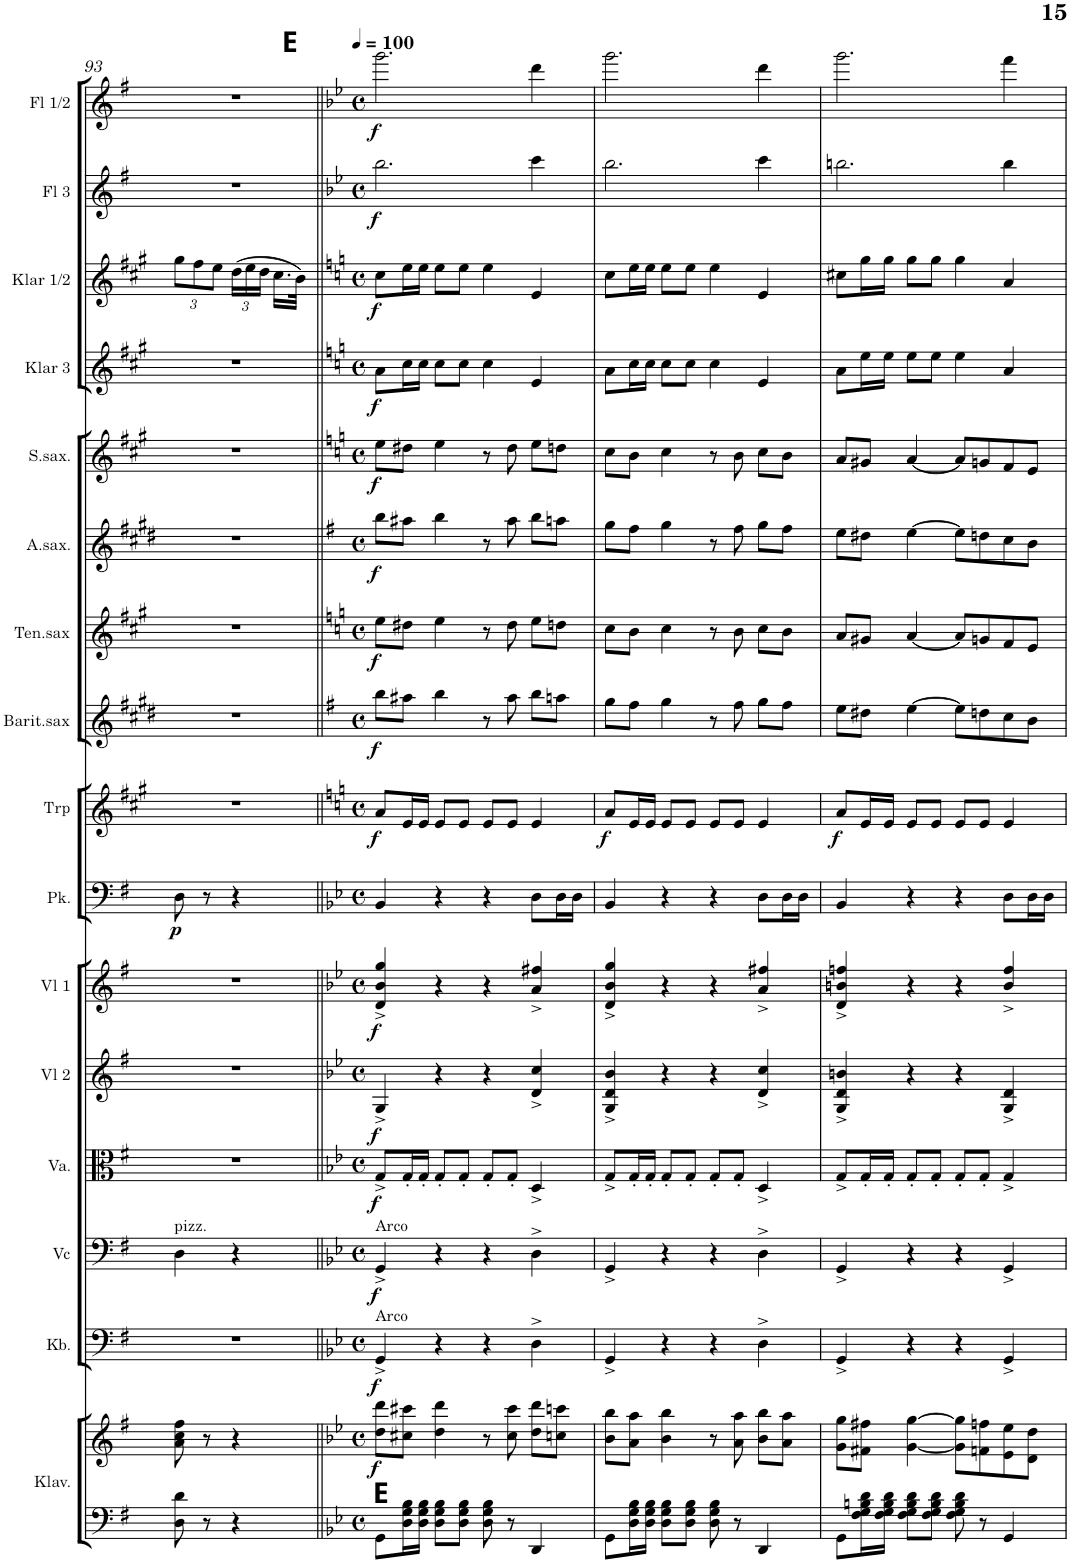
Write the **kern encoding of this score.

**kern	**kern	**dynam	**kern	**dynam	**kern	**dynam	**kern	**dynam	**kern	**dynam	**kern	**dynam	**kern	**dynam	**kern	**dynam	**kern	**dynam	**kern	**dynam	**kern	**dynam	**kern	**dynam	**kern	**dynam	**kern	**dynam	**kern	**dynam	**kern	**dynam
*part16	*part16	*part16	*part15	*part15	*part14	*part14	*part13	*part13	*part12	*part12	*part11	*part11	*part10	*part10	*part9	*part9	*part8	*part8	*part7	*part7	*part6	*part6	*part5	*part5	*part4	*part4	*part3	*part3	*part2	*part2	*part1	*part1
*staff17	*staff16	*staff16/17	*staff15	*staff15	*staff14	*staff14	*staff13	*staff13	*staff12	*staff12	*staff11	*staff11	*staff10	*staff10	*staff9	*staff9	*staff8	*staff8	*staff7	*staff7	*staff6	*staff6	*staff5	*staff5	*staff4	*staff4	*staff3	*staff3	*staff2	*staff2	*staff1	*staff1
*I"Klavier	*	*	*I"Kb.	*	*I"Vc	*	*I"Viola	*	*I"Vl 2	*	*I"Vl 1	*	*I"Pauken	*	*I"Trp (B)	*	*I"Barit.sax	*	*I"Ten.sax	*	*I"A.sax.	*	*I"S.sax.	*	*I"Klar 3 (B)	*	*I"Klar 1/2 (B)	*	*I"Fl 3	*	*I"Fl 1/2	*
*I'Klav.	*	*	*I'Kb.	*	*I'Vc	*	*I'Va.	*	*I'Vl 2	*	*I'Vl 1	*	*I'Pk.	*	*I'Trp	*	*I'Barit.sax	*	*I'Ten.sax	*	*I'A.sax.	*	*I'S.sax.	*	*I'Klar 3	*	*I'Klar 1/2	*	*I'Fl 3	*	*I'Fl 1/2	*
!!LO:PB:g=z
*clefF4	*clefG2	*	*clefF4	*	*clefF4	*	*clefC3	*	*clefG2	*	*clefG2	*	*clefF4	*	*clefG2	*	*clefG2	*	*clefG2	*	*clefG2	*	*clefG2	*	*clefG2	*	*clefG2	*	*clefG2	*	*clefG2	*
*	*	*	*Trd7c12	*	*	*	*	*	*	*	*	*	*	*	*Trd1c2	*	*Trd12c21	*	*Trd8c14	*	*Trd5c9	*	*Trd1c2	*	*Trd1c2	*	*Trd1c2	*	*	*	*	*
*k[f#]	*k[f#]	*	*k[f#]	*	*k[f#]	*	*k[f#]	*	*k[f#]	*	*k[f#]	*	*k[f#]	*	*k[f#c#g#]	*	*k[f#c#g#d#]	*	*k[f#c#g#]	*	*k[f#c#g#d#]	*	*k[f#c#g#]	*	*k[f#c#g#]	*	*k[f#c#g#]	*	*k[f#]	*	*k[f#]	*
*G:	*G:	*	*G:	*	*G:	*	*G:	*	*G:	*	*G:	*	*G:	*	*A:	*	*E:	*	*A:	*	*E:	*	*A:	*	*A:	*	*A:	*	*G:	*	*G:	*
*M2/4	*M2/4	*	*M2/4	*	*M2/4	*	*M2/4	*	*M2/4	*	*M2/4	*	*M2/4	*	*M2/4	*	*M2/4	*	*M2/4	*	*M2/4	*	*M2/4	*	*M2/4	*	*M2/4	*	*M2/4	*	*M2/4	*
*	*	*	*	*	*	*	*	*	*	*	*	*	*	*	*	*	*	*	*	*	*	*	*	*	*	*	*Xbrackettup	*	*	*	*	*
=93	=93	=93	=93	=93	=93	=93	=93	=93	=93	=93	=93	=93	=93	=93	=93	=93	=93	=93	=93	=93	=93	=93	=93	=93	=93	=93	=93	=93	=93	=93	=93	=93
!	!	!	!	!	!LO:TX:a:t=pizz.	!	!	!	!	!	!	!	!	!	!	!	!	!	!	!	!	!	!	!	!	!	!	!	!	!	!	!
!	!	!	!	!	!	!	!	!	!	!	!	!	!	!LO:DY:b	!	!	!	!	!	!	!	!	!	!	!	!	!	!	!	!	!	!
8D\ 8d\	8a\ 8cc\ 8ff#\	.	2r	.	4D\	.	2r	.	2r	.	2r	.	8D\	p	2r	.	2r	.	2r	.	2r	.	2r	.	2r	.	12gg#\L	.	2r	.	2r	.
.	.	.	.	.	.	.	.	.	.	.	.	.	.	.	.	.	.	.	.	.	.	.	.	.	.	.	12ff#\	.	.	.	.	.
8r	8r	.	.	.	.	.	.	.	.	.	.	.	8r	.	.	.	.	.	.	.	.	.	.	.	.	.	.	.	.	.	.	.
.	.	.	.	.	.	.	.	.	.	.	.	.	.	.	.	.	.	.	.	.	.	.	.	.	.	.	12ee\J	.	.	.	.	.
4r	4r	.	.	.	4r	.	.	.	.	.	.	.	4r	.	.	.	.	.	.	.	.	.	.	.	.	.	(24dd\LL	.	.	.	.	.
.	.	.	.	.	.	.	.	.	.	.	.	.	.	.	.	.	.	.	.	.	.	.	.	.	.	.	24ee\	.	.	.	.	.
.	.	.	.	.	.	.	.	.	.	.	.	.	.	.	.	.	.	.	.	.	.	.	.	.	.	.	24dd\JJ	.	.	.	.	.
.	.	.	.	.	.	.	.	.	.	.	.	.	.	.	.	.	.	.	.	.	.	.	.	.	.	.	16.cc#\LL	.	.	.	.	.
.	.	.	.	.	.	.	.	.	.	.	.	.	.	.	.	.	.	.	.	.	.	.	.	.	.	.	32b\JJk)	.	.	.	.	.
=94||	=94||	=94||	=94||	=94||	=94||	=94||	=94||	=94||	=94||	=94||	=94||	=94||	=94||	=94||	=94||	=94||	=94||	=94||	=94||	=94||	=94||	=94||	=94||	=94||	=94||	=94||	=94||	=94||	=94||	=94||	=94||	=94||
*k[b-e-]	*k[b-e-]	*	*k[b-e-]	*	*k[b-e-]	*	*k[b-e-]	*	*k[b-e-]	*	*k[b-e-]	*	*k[b-e-]	*	*k[]	*	*k[f#]	*	*k[]	*	*k[f#]	*	*k[]	*	*k[]	*	*k[]	*	*k[b-e-]	*	*k[b-e-]	*
*g:	*g:	*	*g:	*	*g:	*	*g:	*	*g:	*	*g:	*	*g:	*	*a:	*	*e:	*	*a:	*	*e:	*	*a:	*	*a:	*	*a:	*	*g:	*	*g:	*
*M4/4	*M4/4	*	*M4/4	*	*M4/4	*	*M4/4	*	*M4/4	*	*M4/4	*	*M4/4	*	*M4/4	*	*M4/4	*	*M4/4	*	*M4/4	*	*M4/4	*	*M4/4	*	*M4/4	*	*M4/4	*	*M4/4	*
*met(c)	*met(c)	*	*met(c)	*	*met(c)	*	*met(c)	*	*met(c)	*	*met(c)	*	*met(c)	*	*met(c)	*	*met(c)	*	*met(c)	*	*met(c)	*	*met(c)	*	*met(c)	*	*met(c)	*	*met(c)	*	*met(c)	*
*	*	*	*	*	*	*	*	*	*	*	*	*	*	*	*	*	*	*	*	*	*	*	*	*	*	*	*	*	*	*	*MM100	*
!	!	!	!	!	!	!	!	!	!	!	!	!	!	!	!	!	!	!	!	!	!	!	!	!	!	!	!	!	!	!	!LO:TX:a:B:t=E	!
!	!	!	!	!	!LO:TX:a:t=Arco	!	!	!	!	!	!	!	!	!	!	!	!	!	!	!	!	!	!	!	!	!	!	!	!	!	!	!
!	!	!	!LO:TX:a:t=Arco	!	!	!	!	!	!	!	!	!	!	!	!	!	!	!	!	!	!	!	!	!	!	!	!	!	!	!	!	!
!	!LO:TX:b:B:t=E	!	!	!	!	!	!	!	!	!	!	!	!	!	!	!	!	!	!	!	!	!	!	!	!	!	!	!	!	!	!	!
!	!	!LO:DY:b	!	!LO:DY:b	!	!LO:DY:b	!	!LO:DY:b	!	!LO:DY:b	!	!LO:DY:b	!	!	!	!LO:DY:b	!	!LO:DY:b	!	!LO:DY:b	!	!LO:DY:b	!	!LO:DY:b	!	!LO:DY:b	!	!LO:DY:b	!	!LO:DY:b	!	!LO:DY:b
8GG\L	8dd\ 8ddd\L	f	4GG^/	f	4GG^/	f	8G^/L	f	4G^/	f	4d/^ 4b-/^ 4gg/^	f	4BB-/	.	8a/L	f	8bb\L	f	8ee\L	f	8bb\L	f	8ee\L	f	8a\L	f	8cc\L	f	2.bb-\	f	2.ggg\	f
16D\ 16G\ 16B-\L	8cc#X\ 8ccc#X\J	.	.	.	.	.	16G'/L	.	.	.	.	.	.	.	16e/L	.	8aa#X\J	.	8dd#X\J	.	8aa#X\J	.	8dd#X\J	.	16cc\L	.	16ee\L	.	.	.	.	.
16D\ 16G\ 16B-\JJ	.	.	.	.	.	.	16G'/JJ	.	.	.	.	.	.	.	16e/JJ	.	.	.	.	.	.	.	.	.	16cc\JJ	.	16ee\JJ	.	.	.	.	.
8D\ 8G\ 8B-\L	4dd\ 4ddd\	.	4r	.	4r	.	8G'/L	.	4r	.	4r	.	4r	.	8e/L	.	4bb\	.	4ee\	.	4bb\	.	4ee\	.	8cc\L	.	8ee\L	.	.	.	.	.
8D\ 8G\ 8B-\J	.	.	.	.	.	.	8G'/J	.	.	.	.	.	.	.	8e/J	.	.	.	.	.	.	.	.	.	8cc\J	.	8ee\J	.	.	.	.	.
8D\ 8G\ 8B-\	8r	.	4r	.	4r	.	8G'/L	.	4r	.	4r	.	4r	.	8e/L	.	8r	.	8r	.	8r	.	8r	.	4cc\	.	4ee\	.	.	.	.	.
8r	8cc#\ 8ccc#\	.	.	.	.	.	8G'/J	.	.	.	.	.	.	.	8e/J	.	8aa#\	.	8dd#\	.	8aa#\	.	8dd#\	.	.	.	.	.	.	.	.	.
4DD/	8dd\ 8ddd\L	.	4D^\	.	4D^\	.	4D^/	.	4d/^ 4cc/^	.	4a/^ 4ff#X/^	.	8D\L	.	4e/	.	8bb\L	.	8ee\L	.	8bb\L	.	8ee\L	.	4e/	.	4e/	.	4ccc\	.	4ddd\	.
.	8ccn\ 8cccn\J	.	.	.	.	.	.	.	.	.	.	.	16D\L	.	.	.	8aan\J	.	8ddn\J	.	8aan\J	.	8ddn\J	.	.	.	.	.	.	.	.	.
.	.	.	.	.	.	.	.	.	.	.	.	.	16D\JJ	.	.	.	.	.	.	.	.	.	.	.	.	.	.	.	.	.	.	.
=95	=95	=95	=95	=95	=95	=95	=95	=95	=95	=95	=95	=95	=95	=95	=95	=95	=95	=95	=95	=95	=95	=95	=95	=95	=95	=95	=95	=95	=95	=95	=95	=95
!	!	!	!	!	!	!	!	!	!	!	!	!	!	!	!	!LO:DY:b	!	!	!	!	!	!	!	!	!	!	!	!	!	!	!	!
8GG\L	8b-\ 8bb-\L	.	4GG^/	.	4GG^/	.	8G^/L	.	4G/^ 4d/^ 4b-/^	.	4d/^ 4b-/^ 4gg/^	.	4BB-/	.	8a/L	f	8gg\L	.	8cc\L	.	8gg\L	.	8cc\L	.	8a\L	.	8cc\L	.	2.bb-\	.	2.ggg\	.
16D\ 16G\ 16B-\L	8a\ 8aa\J	.	.	.	.	.	16G'/L	.	.	.	.	.	.	.	16e/L	.	8ff#\J	.	8b\J	.	8ff#\J	.	8b\J	.	16cc\L	.	16ee\L	.	.	.	.	.
16D\ 16G\ 16B-\JJ	.	.	.	.	.	.	16G'/JJ	.	.	.	.	.	.	.	16e/JJ	.	.	.	.	.	.	.	.	.	16cc\JJ	.	16ee\JJ	.	.	.	.	.
8D\ 8G\ 8B-\L	4b-\ 4bb-\	.	4r	.	4r	.	8G'/L	.	4r	.	4r	.	4r	.	8e/L	.	4gg\	.	4cc\	.	4gg\	.	4cc\	.	8cc\L	.	8ee\L	.	.	.	.	.
8D\ 8G\ 8B-\J	.	.	.	.	.	.	8G'/J	.	.	.	.	.	.	.	8e/J	.	.	.	.	.	.	.	.	.	8cc\J	.	8ee\J	.	.	.	.	.
8D\ 8G\ 8B-\	8r	.	4r	.	4r	.	8G'/L	.	4r	.	4r	.	4r	.	8e/L	.	8r	.	8r	.	8r	.	8r	.	4cc\	.	4ee\	.	.	.	.	.
8r	8a\ 8aa\	.	.	.	.	.	8G'/J	.	.	.	.	.	.	.	8e/J	.	8ff#\	.	8b\	.	8ff#\	.	8b\	.	.	.	.	.	.	.	.	.
4DD/	8b-\ 8bb-\L	.	4D^\	.	4D^\	.	4D^/	.	4d/^ 4cc/^	.	4a/^ 4ff#X/^	.	8D\L	.	4e/	.	8gg\L	.	8cc\L	.	8gg\L	.	8cc\L	.	4e/	.	4e/	.	4ccc\	.	4ddd\	.
.	8a\ 8aa\J	.	.	.	.	.	.	.	.	.	.	.	16D\L	.	.	.	8ff#\J	.	8b\J	.	8ff#\J	.	8b\J	.	.	.	.	.	.	.	.	.
.	.	.	.	.	.	.	.	.	.	.	.	.	16D\JJ	.	.	.	.	.	.	.	.	.	.	.	.	.	.	.	.	.	.	.
=96	=96	=96	=96	=96	=96	=96	=96	=96	=96	=96	=96	=96	=96	=96	=96	=96	=96	=96	=96	=96	=96	=96	=96	=96	=96	=96	=96	=96	=96	=96	=96	=96
!	!	!	!	!	!	!	!	!	!	!	!	!	!	!	!	!LO:DY:b	!	!	!	!	!	!	!	!	!	!	!	!	!	!	!	!
8GG\L	8g\ 8gg\L	.	4GG^/	.	4GG^/	.	8G^/L	.	4G/^ 4d/^ 4bn/^	.	4d/^ 4bn/^ 4ffn/^	.	4BB-/	.	8a/L	f	8ee\L	.	8a/L	.	8ee\L	.	8a/L	.	8a\L	.	8cc#X\L	.	2.bbn\	.	2.ggg\	.
16F\ 16G\ 16Bn\ 16d\L	8f#X\ 8ff#X\J	.	.	.	.	.	16G'/L	.	.	.	.	.	.	.	16e/L	.	8dd#X\J	.	8g#X/J	.	8dd#X\J	.	8g#X/J	.	16ee\L	.	16gg\L	.	.	.	.	.
16F\ 16G\ 16B\ 16d\JJ	.	.	.	.	.	.	16G'/JJ	.	.	.	.	.	.	.	16e/JJ	.	.	.	.	.	.	.	.	.	16ee\JJ	.	16gg\JJ	.	.	.	.	.
8F\ 8G\ 8B\ 8d\L	[<4g\ [>4gg\	.	4r	.	4r	.	8G'/L	.	4r	.	4r	.	4r	.	8e/L	.	[>4ee\	.	[<4a/	.	[>4ee\	.	[<4a/	.	8ee\L	.	8gg\L	.	.	.	.	.
8F\ 8G\ 8B\ 8d\J	.	.	.	.	.	.	8G'/J	.	.	.	.	.	.	.	8e/J	.	.	.	.	.	.	.	.	.	8ee\J	.	8gg\J	.	.	.	.	.
8F\ 8G\ 8B\ 8d\	8g\] 8gg\]L	.	4r	.	4r	.	8G'/L	.	4r	.	4r	.	4r	.	8e/L	.	8ee\L]	.	8a/L]	.	8ee\L]	.	8a/L]	.	4ee\	.	4gg\	.	.	.	.	.
8r	8fn\ 8ffn\	.	.	.	.	.	8G'/J	.	.	.	.	.	.	.	8e/J	.	8ddn\	.	8gn/	.	8ddn\	.	8gn/	.	.	.	.	.	.	.	.	.
4GG/	8e-\ 8ee-\	.	4GG^/	.	4GG^/	.	4G^/	.	4G/^ 4d/^	.	4b/^ 4ff/^	.	8D\L	.	4e/	.	8cc\	.	8f/	.	8cc\	.	8f/	.	4a/	.	4a/	.	4bb\	.	4fff\	.
.	8d\ 8dd\J	.	.	.	.	.	.	.	.	.	.	.	16D\L	.	.	.	8b\J	.	8e/J	.	8b\J	.	8e/J	.	.	.	.	.	.	.	.	.
.	.	.	.	.	.	.	.	.	.	.	.	.	16D\JJ	.	.	.	.	.	.	.	.	.	.	.	.	.	.	.	.	.	.	.
=	=	=	=	=	=	=	=	=	=	=	=	=	=	=	=	=	=	=	=	=	=	=	=	=	=	=	=	=	=	=	=	=
*-	*-	*-	*-	*-	*-	*-	*-	*-	*-	*-	*-	*-	*-	*-	*-	*-	*-	*-	*-	*-	*-	*-	*-	*-	*-	*-	*-	*-	*-	*-	*-	*-
